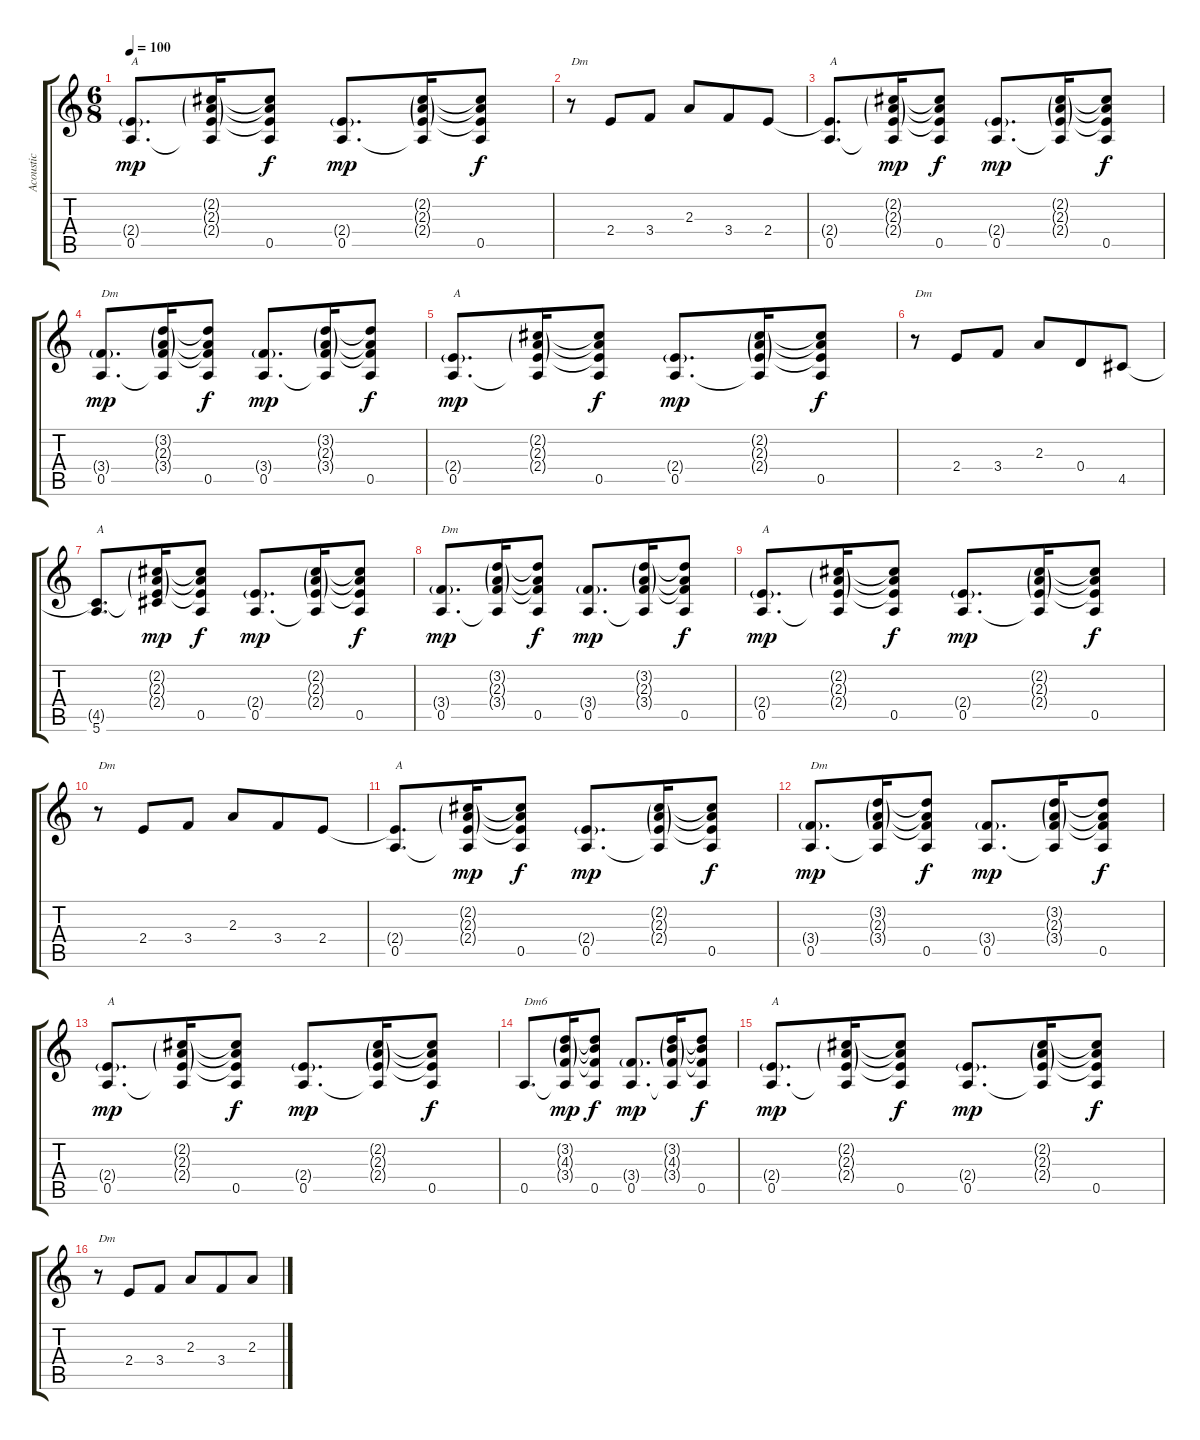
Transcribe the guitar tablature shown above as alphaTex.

\track ("Acoustic" "Acoustic") {instrument acousticguitarsteel}
\staff {score tabs}
\tuning (E4 B3 G3 D3 A2 E2) {hide}
\ts (6 8)
\tempo 100
\clef g2
\ks c
(2.4{g} 0.5).8{d txt "A" dy mp} (2.2{g} 2.3{g} 2.4{g} 0.5{t}).16 (2.2{t} 2.3{t} 2.4{t} 0.5).8{dy f} (2.4{g} 0.5).8{d dy mp} (2.2{g} 2.3{g} 2.4{g} 0.5{t}).16 (2.2{t} 2.3{t} 2.4{t} 0.5).8{dy f} |
r.8{txt "Dm"} 2.4.8 3.4.8 2.3.8 3.4.8 2.4.8 |
(2.4{t} 0.5).8{d txt "A"} (2.2{g} 2.3{g} 2.4{g} 0.5{t}).16{dy mp} (2.2{t} 2.3{t} 2.4{t} 0.5).8{dy f} (2.4{g} 0.5).8{d dy mp} (2.2{g} 2.3{g} 2.4{g} 0.5{t}).16 (2.2{t} 2.3{t} 2.4{t} 0.5).8{dy f} |
(3.4{g} 0.5).8{d txt "Dm" dy mp} (3.2{g} 2.3{g} 3.4{g} 0.5{t}).16 (3.2{t} 2.3{t} 3.4{t} 0.5).8{dy f} (3.4{g} 0.5).8{d dy mp} (3.2{g} 2.3{g} 3.4{g} 0.5{t}).16 (3.2{t} 2.3{t} 3.4{t} 0.5).8{dy f} |
(2.4{g} 0.5).8{d txt "A" dy mp} (2.2{g} 2.3{g} 2.4{g} 0.5{t}).16 (2.2{t} 2.3{t} 2.4{t} 0.5).8{dy f} (2.4{g} 0.5).8{d dy mp} (2.2{g} 2.3{g} 2.4{g} 0.5{t}).16 (2.2{t} 2.3{t} 2.4{t} 0.5).8{dy f} |
r.8{txt "Dm"} 2.4.8 3.4.8 2.3.8 0.4.8 4.5.8 |
(4.5{t} 5.6).8{d txt "A"} (2.2{g} 2.3{g} 2.4{g} 4.5{t}).16{dy mp} (2.2{t} 2.3{t} 2.4{t} 0.5).8{dy f} (2.4{g} 0.5).8{d dy mp} (2.2{g} 2.3{g} 2.4{g} 0.5{t}).16 (2.2{t} 2.3{t} 2.4{t} 0.5).8{dy f} |
(3.4{g} 0.5).8{d txt "Dm" dy mp} (3.2{g} 2.3{g} 3.4{g} 0.5{t}).16 (3.2{t} 2.3{t} 3.4{t} 0.5).8{dy f} (3.4{g} 0.5).8{d dy mp} (3.2{g} 2.3{g} 3.4{g} 0.5{t}).16 (3.2{t} 2.3{t} 3.4{t} 0.5).8{dy f} |
(2.4{g} 0.5).8{d txt "A" dy mp} (2.2{g} 2.3{g} 2.4{g} 0.5{t}).16 (2.2{t} 2.3{t} 2.4{t} 0.5).8{dy f} (2.4{g} 0.5).8{d dy mp} (2.2{g} 2.3{g} 2.4{g} 0.5{t}).16 (2.2{t} 2.3{t} 2.4{t} 0.5).8{dy f} |
r.8{txt "Dm"} 2.4.8 3.4.8 2.3.8 3.4.8 2.4.8 |
(2.4{t} 0.5).8{d txt "A"} (2.2{g} 2.3{g} 2.4{g} 0.5{t}).16{dy mp} (2.2{t} 2.3{t} 2.4{t} 0.5).8{dy f} (2.4{g} 0.5).8{d dy mp} (2.2{g} 2.3{g} 2.4{g} 0.5{t}).16 (2.2{t} 2.3{t} 2.4{t} 0.5).8{dy f} |
(3.4{g} 0.5).8{d txt "Dm" dy mp} (3.2{g} 2.3{g} 3.4{g} 0.5{t}).16 (3.2{t} 2.3{t} 3.4{t} 0.5).8{dy f} (3.4{g} 0.5).8{d dy mp} (3.2{g} 2.3{g} 3.4{g} 0.5{t}).16 (3.2{t} 2.3{t} 3.4{t} 0.5).8{dy f} |
(2.4{g} 0.5).8{d txt "A" dy mp} (2.2{g} 2.3{g} 2.4{g} 0.5{t}).16 (2.2{t} 2.3{t} 2.4{t} 0.5).8{dy f} (2.4{g} 0.5).8{d dy mp} (2.2{g} 2.3{g} 2.4{g} 0.5{t}).16 (2.2{t} 2.3{t} 2.4{t} 0.5).8{dy f} |
0.5.8{d txt "Dm6"} (3.2{g} 4.3{g} 3.4{g} 0.5{t}).16{dy mp} (3.2{t} 4.3{t} 3.4{t} 0.5).8{dy f} (3.4{g} 0.5).8{d dy mp} (3.2{g} 4.3{g} 3.4{g} 0.5{t}).16 (3.2{t} 4.3{t} 3.4{t} 0.5).8{dy f} |
(2.4{g} 0.5).8{d txt "A" dy mp} (2.2{g} 2.3{g} 2.4{g} 0.5{t}).16 (2.2{t} 2.3{t} 2.4{t} 0.5).8{dy f} (2.4{g} 0.5).8{d dy mp} (2.2{g} 2.3{g} 2.4{g} 0.5{t}).16 (2.2{t} 2.3{t} 2.4{t} 0.5).8{dy f} |
r.8{txt "Dm"} 2.4.8 3.4.8 2.3.8 3.4.8 2.3.8
